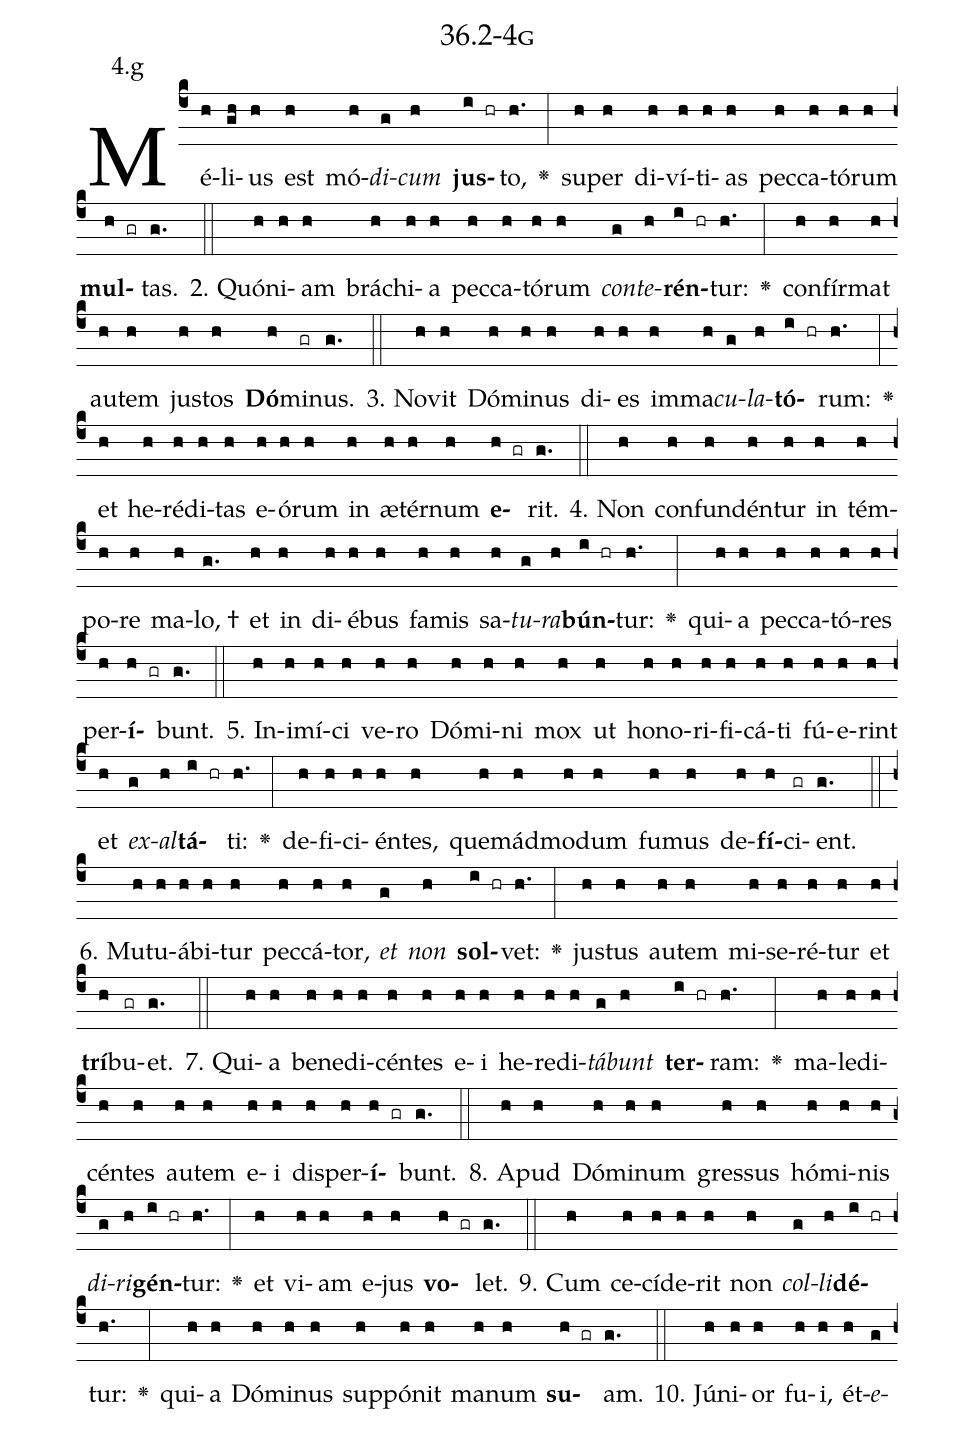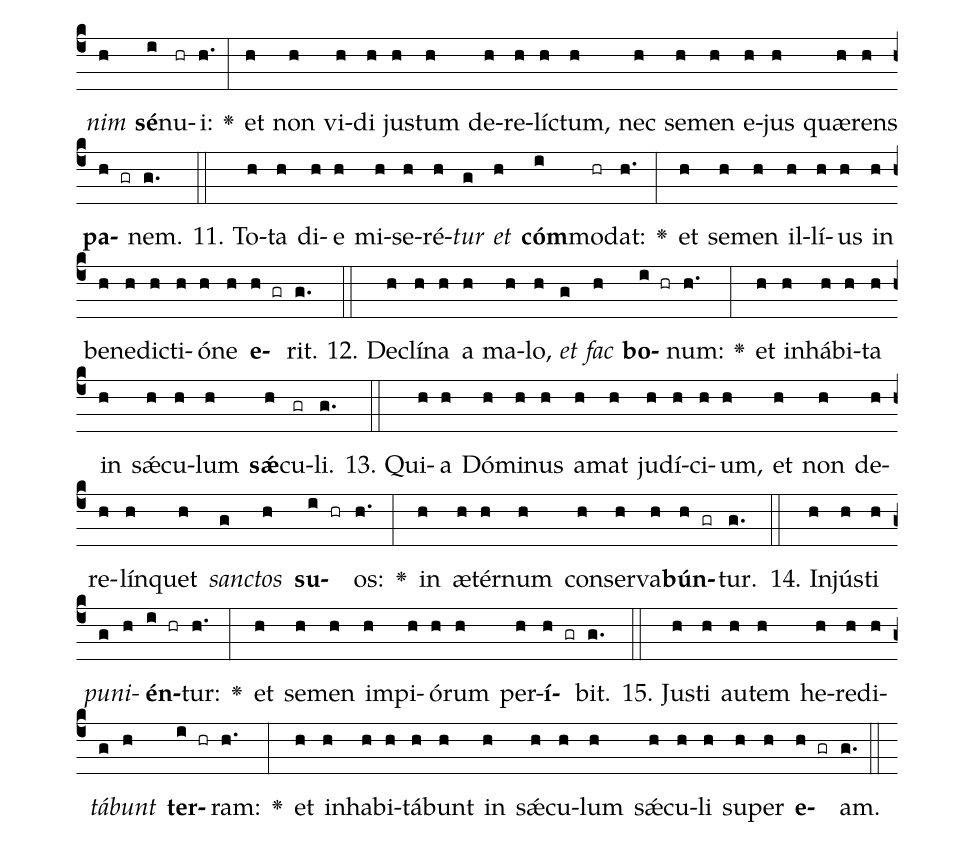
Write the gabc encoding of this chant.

name: 36.2-4g;
annotation: 4.g;
%%
(c4)Mé(h)li(gh)us(h) est(h) mó(h)<i>di</i>(g)<i>cum</i>(h) <b>jus</b>(i hr)to,(h.) <v>\greheightstar</v>(:) su(h)per(h) di(h)ví(h)ti(h)as(h) pec(h)ca(h)tó(h)rum(h) <b>mul</b>(h gr)tas.(g.) (::)
2. Quón(h)i(h)am(h) brá(h)chi(h)a(h) pec(h)ca(h)tó(h)rum(h) <i>con</i>(g)<i>te</i>(h)<b>rén</b>(i hr)tur:(h.) <v>\greheightstar</v>(:) con(h)fír(h)mat(h) au(h)tem(h) jus(h)tos(h) <b>Dó</b>(h)mi(gr)nus.(g.) (::)
3. No(h)vit(h) Dó(h)mi(h)nus(h) di(h)es(h) im(h)ma(h)<i>cu</i>(g)<i>la</i>(h)<b>tó</b>(i hr)rum:(h.) <v>\greheightstar</v>(:) et(h) he(h)ré(h)di(h)tas(h) e(h)ó(h)rum(h) in(h) æ(h)tér(h)num(h) <b>e</b>(h gr)rit.(g.) (::)
4. Non(h) con(h)fun(h)dén(h)tur(h) in(h) tém(h)po(h)re(h) ma(h)lo, †(g.) et(h) in(h) di(h)é(h)bus(h) fa(h)mis(h) sa(h)<i>tu</i>(g)<i>ra</i>(h)<b>bún</b>(i hr)tur:(h.) <v>\greheightstar</v>(:) qui(h)a(h) pec(h)ca(h)tó(h)res(h) per(h)<b>í</b>(h gr)bunt.(g.) (::)
5. In(h)i(h)mí(h)ci(h) ve(h)ro(h) Dó(h)mi(h)ni(h) mox(h) ut(h) ho(h)no(h)ri(h)fi(h)cá(h)ti(h) fú(h)e(h)rint(h) et(h) <i>ex</i>(g)<i>al</i>(h)<b>tá</b>(i hr)ti:(h.) <v>\greheightstar</v>(:) de(h)fi(h)ci(h)én(h)tes,(h) quem(h)ád(h)mo(h)dum(h) fu(h)mus(h) de(h)<b>fí</b>(h)ci(gr)ent.(g.) (::)
6. Mu(h)tu(h)á(h)bi(h)tur(h) pec(h)cá(h)tor,(h) <i>et</i>(g) <i>non</i>(h) <b>sol</b>(i hr)vet:(h.) <v>\greheightstar</v>(:) jus(h)tus(h) au(h)tem(h) mi(h)se(h)ré(h)tur(h) et(h) <b>trí</b>(h)bu(gr)et.(g.) (::)
7. Qui(h)a(h) be(h)ne(h)di(h)cén(h)tes(h) e(h)i(h) he(h)re(h)di(h)<i>tá</i>(g)<i>bunt</i>(h) <b>ter</b>(i hr)ram:(h.) <v>\greheightstar</v>(:) ma(h)le(h)di(h)cén(h)tes(h) au(h)tem(h) e(h)i(h) dis(h)per(h)<b>í</b>(h gr)bunt.(g.) (::)
8. A(h)pud(h) Dó(h)mi(h)num(h) gres(h)sus(h) hó(h)mi(h)nis(h) <i>di</i>(g)<i>ri</i>(h)<b>gén</b>(i hr)tur:(h.) <v>\greheightstar</v>(:) et(h) vi(h)am(h) e(h)jus(h) <b>vo</b>(h gr)let.(g.) (::)
9. Cum(h) ce(h)cí(h)de(h)rit(h) non(h) <i>col</i>(g)<i>li</i>(h)<b>dé</b>(i hr)tur:(h.) <v>\greheightstar</v>(:) qui(h)a(h) Dó(h)mi(h)nus(h) sup(h)pó(h)nit(h) ma(h)num(h) <b>su</b>(h gr)am.(g.) (::)
10. Jú(h)ni(h)or(h) fu(h)i,(h) ét(h)<i>e</i>(g)<i>nim</i>(h) <b>sé</b>(i)nu(hr)i:(h.) <v>\greheightstar</v>(:) et(h) non(h) vi(h)di(h) jus(h)tum(h) de(h)re(h)líc(h)tum,(h) nec(h) se(h)men(h) e(h)jus(h) quæ(h)rens(h) <b>pa</b>(h gr)nem.(g.) (::)
11. To(h)ta(h) di(h)e(h) mi(h)se(h)ré(h)<i>tur</i>(g) <i>et</i>(h) <b>cóm</b>(i)mo(hr)dat:(h.) <v>\greheightstar</v>(:) et(h) se(h)men(h) il(h)lí(h)us(h) in(h) be(h)ne(h)dic(h)ti(h)ó(h)ne(h) <b>e</b>(h gr)rit.(g.) (::)
12. De(h)clí(h)na(h) a(h) ma(h)lo,(h) <i>et</i>(g) <i>fac</i>(h) <b>bo</b>(i hr)num:(h.) <v>\greheightstar</v>(:) et(h) in(h)há(h)bi(h)ta(h) in(h) sǽ(h)cu(h)lum(h) <b>sǽ</b>(h)cu(gr)li.(g.) (::)
13. Qui(h)a(h) Dó(h)mi(h)nus(h) a(h)mat(h) ju(h)dí(h)ci(h)um,(h) et(h) non(h) de(h)re(h)lín(h)quet(h) <i>sanc</i>(g)<i>tos</i>(h) <b>su</b>(i hr)os:(h.) <v>\greheightstar</v>(:) in(h) æ(h)tér(h)num(h) con(h)ser(h)va(h)<b>bún</b>(h gr)tur.(g.) (::)
14. In(h)jús(h)ti(h) <i>pu</i>(g)<i>ni</i>(h)<b>én</b>(i hr)tur:(h.) <v>\greheightstar</v>(:) et(h) se(h)men(h) im(h)pi(h)ó(h)rum(h) per(h)<b>í</b>(h gr)bit.(g.) (::)
15. Jus(h)ti(h) au(h)tem(h) he(h)re(h)di(h)<i>tá</i>(g)<i>bunt</i>(h) <b>ter</b>(i hr)ram:(h.) <v>\greheightstar</v>(:) et(h) in(h)ha(h)bi(h)tá(h)bunt(h) in(h) sǽ(h)cu(h)lum(h) sǽ(h)cu(h)li(h) su(h)per(h) <b>e</b>(h gr)am.(g.) (::)
